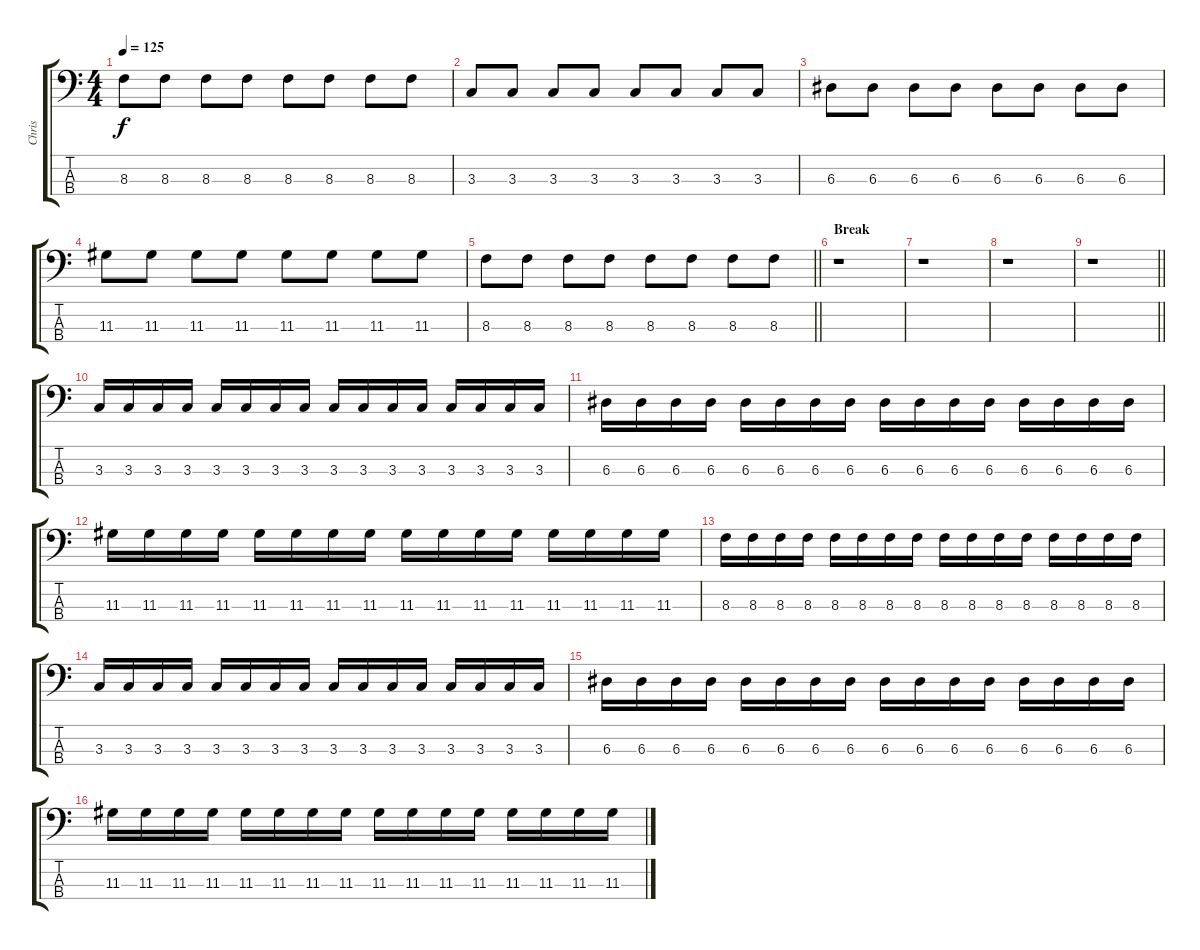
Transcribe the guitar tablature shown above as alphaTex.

\track ("Chris" "Chris") {instrument electricbasspick}
\staff {score tabs}
\tuning (G2 D2 A1 E1) {hide}
\ts (4 4)
\tempo 125
\clef f4
\ks c
8.3.8{dy f} 8.3.8 8.3.8 8.3.8 8.3.8 8.3.8 8.3.8 8.3.8 |
3.3.8 3.3.8 3.3.8 3.3.8 3.3.8 3.3.8 3.3.8 3.3.8 |
6.3.8 6.3.8 6.3.8 6.3.8 6.3.8 6.3.8 6.3.8 6.3.8 |
11.3.8 11.3.8 11.3.8 11.3.8 11.3.8 11.3.8 11.3.8 11.3.8 |
\barLineRight lightlight
8.3.8 8.3.8 8.3.8 8.3.8 8.3.8 8.3.8 8.3.8 8.3.8 |
\section ("" "Break")
r.1 |
r.1 |
r.1 |
\barLineRight lightlight
r.1 |
3.3.16 3.3.16 3.3.16 3.3.16 3.3.16 3.3.16 3.3.16 3.3.16 3.3.16 3.3.16 3.3.16 3.3.16 3.3.16 3.3.16 3.3.16 3.3.16 |
6.3.16 6.3.16 6.3.16 6.3.16 6.3.16 6.3.16 6.3.16 6.3.16 6.3.16 6.3.16 6.3.16 6.3.16 6.3.16 6.3.16 6.3.16 6.3.16 |
11.3.16 11.3.16 11.3.16 11.3.16 11.3.16 11.3.16 11.3.16 11.3.16 11.3.16 11.3.16 11.3.16 11.3.16 11.3.16 11.3.16 11.3.16 11.3.16 |
8.3.16 8.3.16 8.3.16 8.3.16 8.3.16 8.3.16 8.3.16 8.3.16 8.3.16 8.3.16 8.3.16 8.3.16 8.3.16 8.3.16 8.3.16 8.3.16 |
3.3.16 3.3.16 3.3.16 3.3.16 3.3.16 3.3.16 3.3.16 3.3.16 3.3.16 3.3.16 3.3.16 3.3.16 3.3.16 3.3.16 3.3.16 3.3.16 |
6.3.16 6.3.16 6.3.16 6.3.16 6.3.16 6.3.16 6.3.16 6.3.16 6.3.16 6.3.16 6.3.16 6.3.16 6.3.16 6.3.16 6.3.16 6.3.16 |
11.3.16 11.3.16 11.3.16 11.3.16 11.3.16 11.3.16 11.3.16 11.3.16 11.3.16 11.3.16 11.3.16 11.3.16 11.3.16 11.3.16 11.3.16 11.3.16
